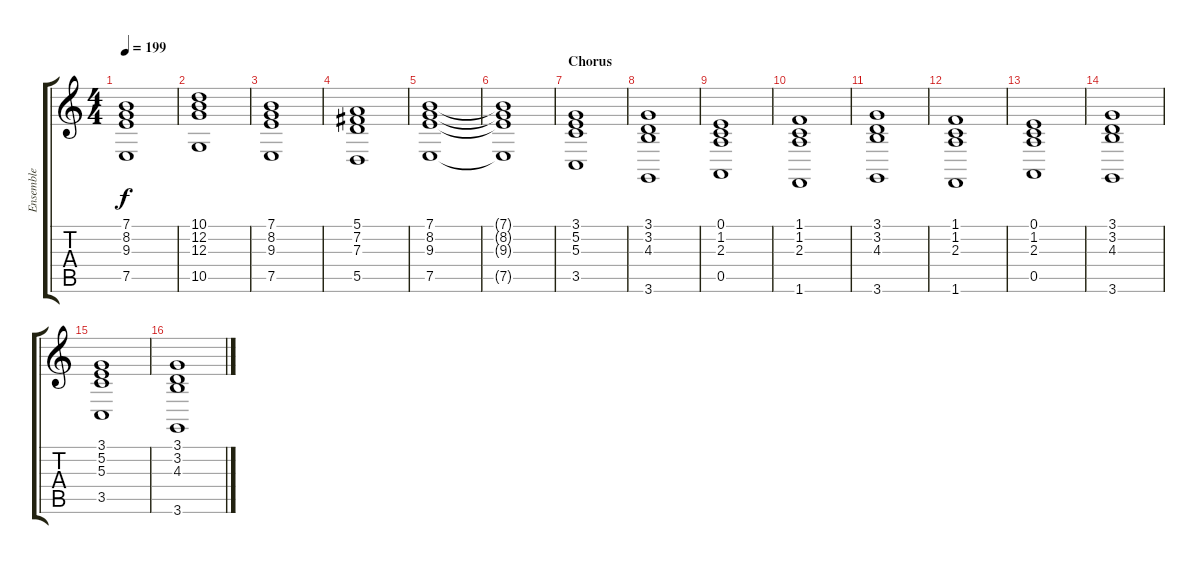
\track ("Ensemble" "Ensemble") {instrument stringensemble1}
\staff {score tabs}
\tuning (E4 B3 G3 D3 A2 E2) {hide}
\ts (4 4)
\tempo 199
\clef g2
\ks c
(7.1 8.2 9.3 7.5).1{dy f} |
(10.1 12.2 12.3 10.5).1 |
(7.1 8.2 9.3 7.5).1 |
(5.1 7.2 7.3 5.5).1 |
(7.1 8.2 9.3 7.5).1 |
(7.1{t} 8.2{t} 9.3{t} 7.5{t}).1 |
\section ("" "Chorus")
(3.1 5.2 5.3 3.5).1 |
(3.1 3.2 4.3 3.6).1 |
(0.1 1.2 2.3 0.5).1 |
(1.1 1.2 2.3 1.6).1 |
(3.1 3.2 4.3 3.6).1 |
(1.1 1.2 2.3 1.6).1 |
(0.1 1.2 2.3 0.5).1 |
(3.1 3.2 4.3 3.6).1 |
\section ("" "")
(3.1 5.2 5.3 3.5).1 |
(3.1 3.2 4.3 3.6).1
